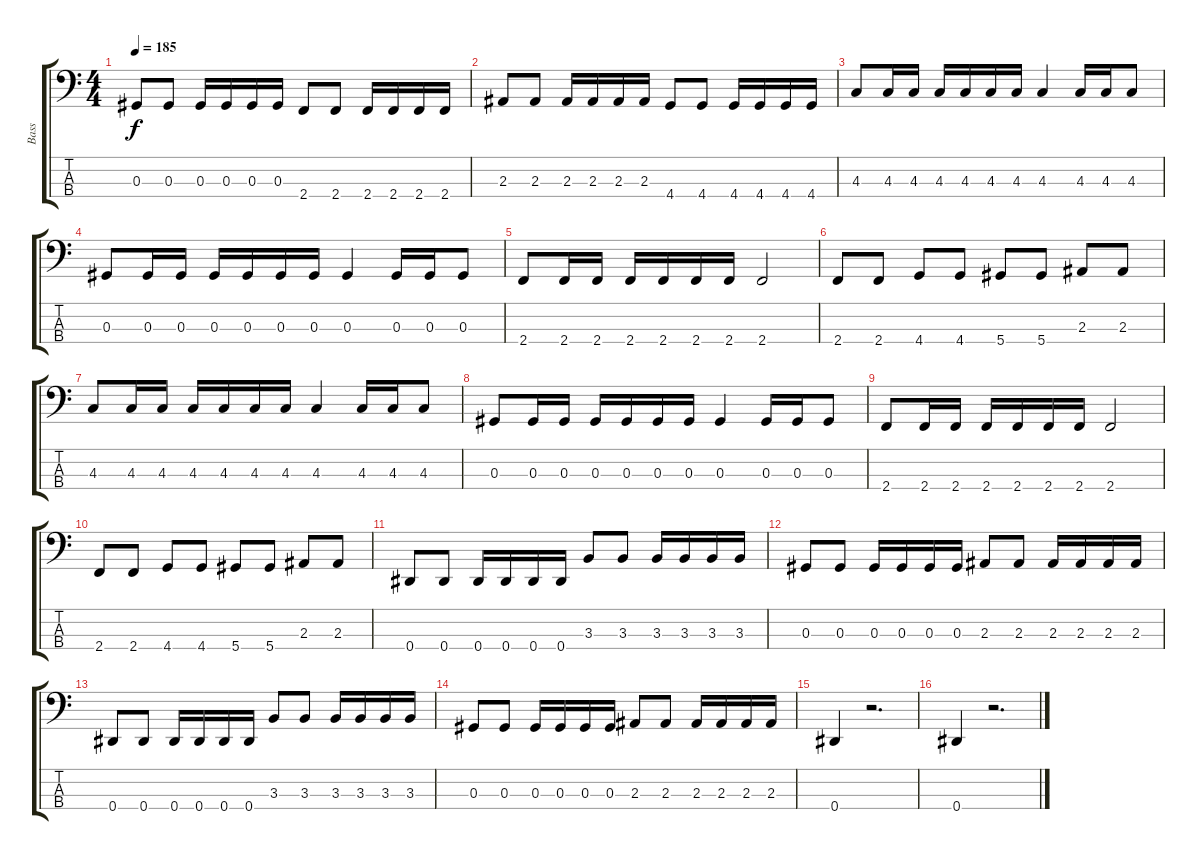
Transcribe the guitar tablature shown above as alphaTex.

\track ("Bass" "Bass") {instrument electricbassfinger}
\staff {score tabs}
\tuning (Gb2 Db2 Ab1 Eb1) {hide}
\ts (4 4)
\tempo 185
\clef f4
\ks c
0.3.8{dy f} 0.3.8 0.3.16 0.3.16 0.3.16 0.3.16 2.4.8 2.4.8 2.4.16 2.4.16 2.4.16 2.4.16 |
2.3.8 2.3.8 2.3.16 2.3.16 2.3.16 2.3.16 4.4.8 4.4.8 4.4.16 4.4.16 4.4.16 4.4.16 |
4.3.8 4.3.16 4.3.16 4.3.16 4.3.16 4.3.16 4.3.16 4.3.4 4.3.16 4.3.16 4.3.8 |
0.3.8 0.3.16 0.3.16 0.3.16 0.3.16 0.3.16 0.3.16 0.3.4 0.3.16 0.3.16 0.3.8 |
2.4.8 2.4.16 2.4.16 2.4.16 2.4.16 2.4.16 2.4.16 2.4.2 |
2.4.8 2.4.8 4.4.8 4.4.8 5.4.8 5.4.8 2.3.8 2.3.8 |
4.3.8 4.3.16 4.3.16 4.3.16 4.3.16 4.3.16 4.3.16 4.3.4 4.3.16 4.3.16 4.3.8 |
0.3.8 0.3.16 0.3.16 0.3.16 0.3.16 0.3.16 0.3.16 0.3.4 0.3.16 0.3.16 0.3.8 |
2.4.8 2.4.16 2.4.16 2.4.16 2.4.16 2.4.16 2.4.16 2.4.2 |
2.4.8 2.4.8 4.4.8 4.4.8 5.4.8 5.4.8 2.3.8 2.3.8 |
0.4.8 0.4.8 0.4.16 0.4.16 0.4.16 0.4.16 3.3.8 3.3.8 3.3.16 3.3.16 3.3.16 3.3.16 |
0.3.8 0.3.8 0.3.16 0.3.16 0.3.16 0.3.16 2.3.8 2.3.8 2.3.16 2.3.16 2.3.16 2.3.16 |
0.4.8 0.4.8 0.4.16 0.4.16 0.4.16 0.4.16 3.3.8 3.3.8 3.3.16 3.3.16 3.3.16 3.3.16 |
0.3.8 0.3.8 0.3.16 0.3.16 0.3.16 0.3.16 2.3.8 2.3.8 2.3.16 2.3.16 2.3.16 2.3.16 |
0.4.4 r.2{d} |
0.4.4 r.2{d}
